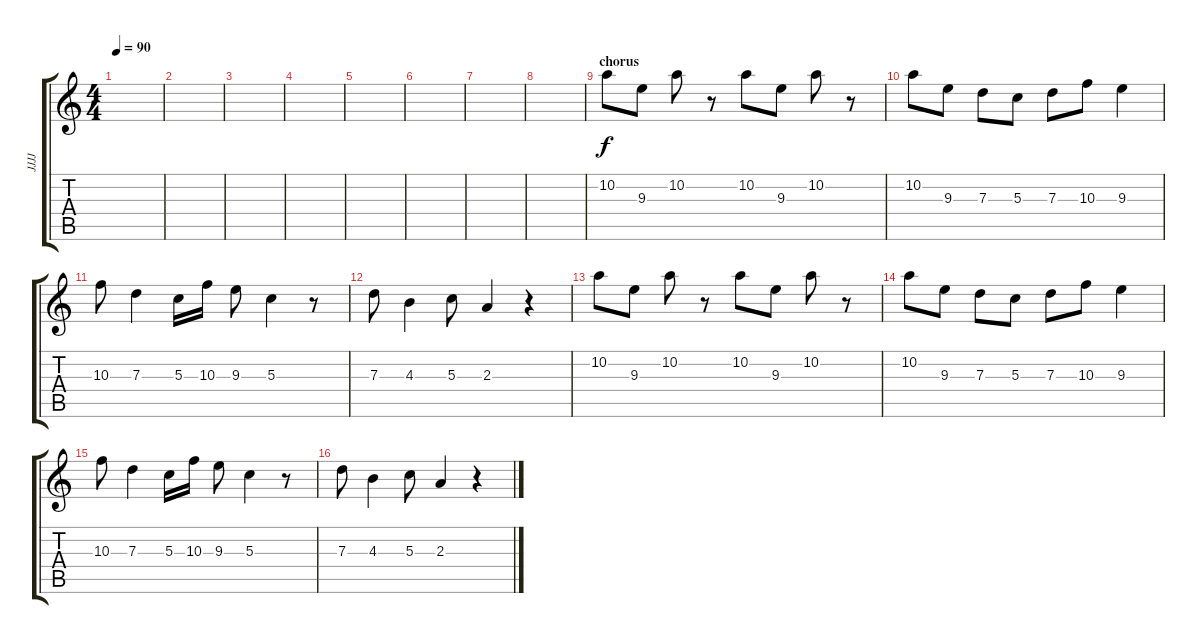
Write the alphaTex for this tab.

\track ("JJJJ" "JJJJ") {instrument electricguitarclean}
\staff {score tabs}
\tuning (E4 B3 G3 D3 A2 E2) {hide}
\ts (4 4)
\tempo 90
\clef g2
\ks c
|
|
|
|
|
|
|
|
\section ("" "chorus")
10.2.8 9.3.8 10.2.8 r.8 10.2.8 9.3.8 10.2.8 r.8 |
10.2.8 9.3.8 7.3.8 5.3.8 7.3.8 10.3.8 9.3.4 |
10.3.8 7.3.4 5.3.16 10.3.16 9.3.8 5.3.4 r.8 |
7.3.8 4.3.4 5.3.8 2.3.4 r.4 |
10.2.8 9.3.8 10.2.8 r.8 10.2.8 9.3.8 10.2.8 r.8 |
10.2.8 9.3.8 7.3.8 5.3.8 7.3.8 10.3.8 9.3.4 |
10.3.8 7.3.4 5.3.16 10.3.16 9.3.8 5.3.4 r.8 |
7.3.8 4.3.4 5.3.8 2.3.4 r.4
